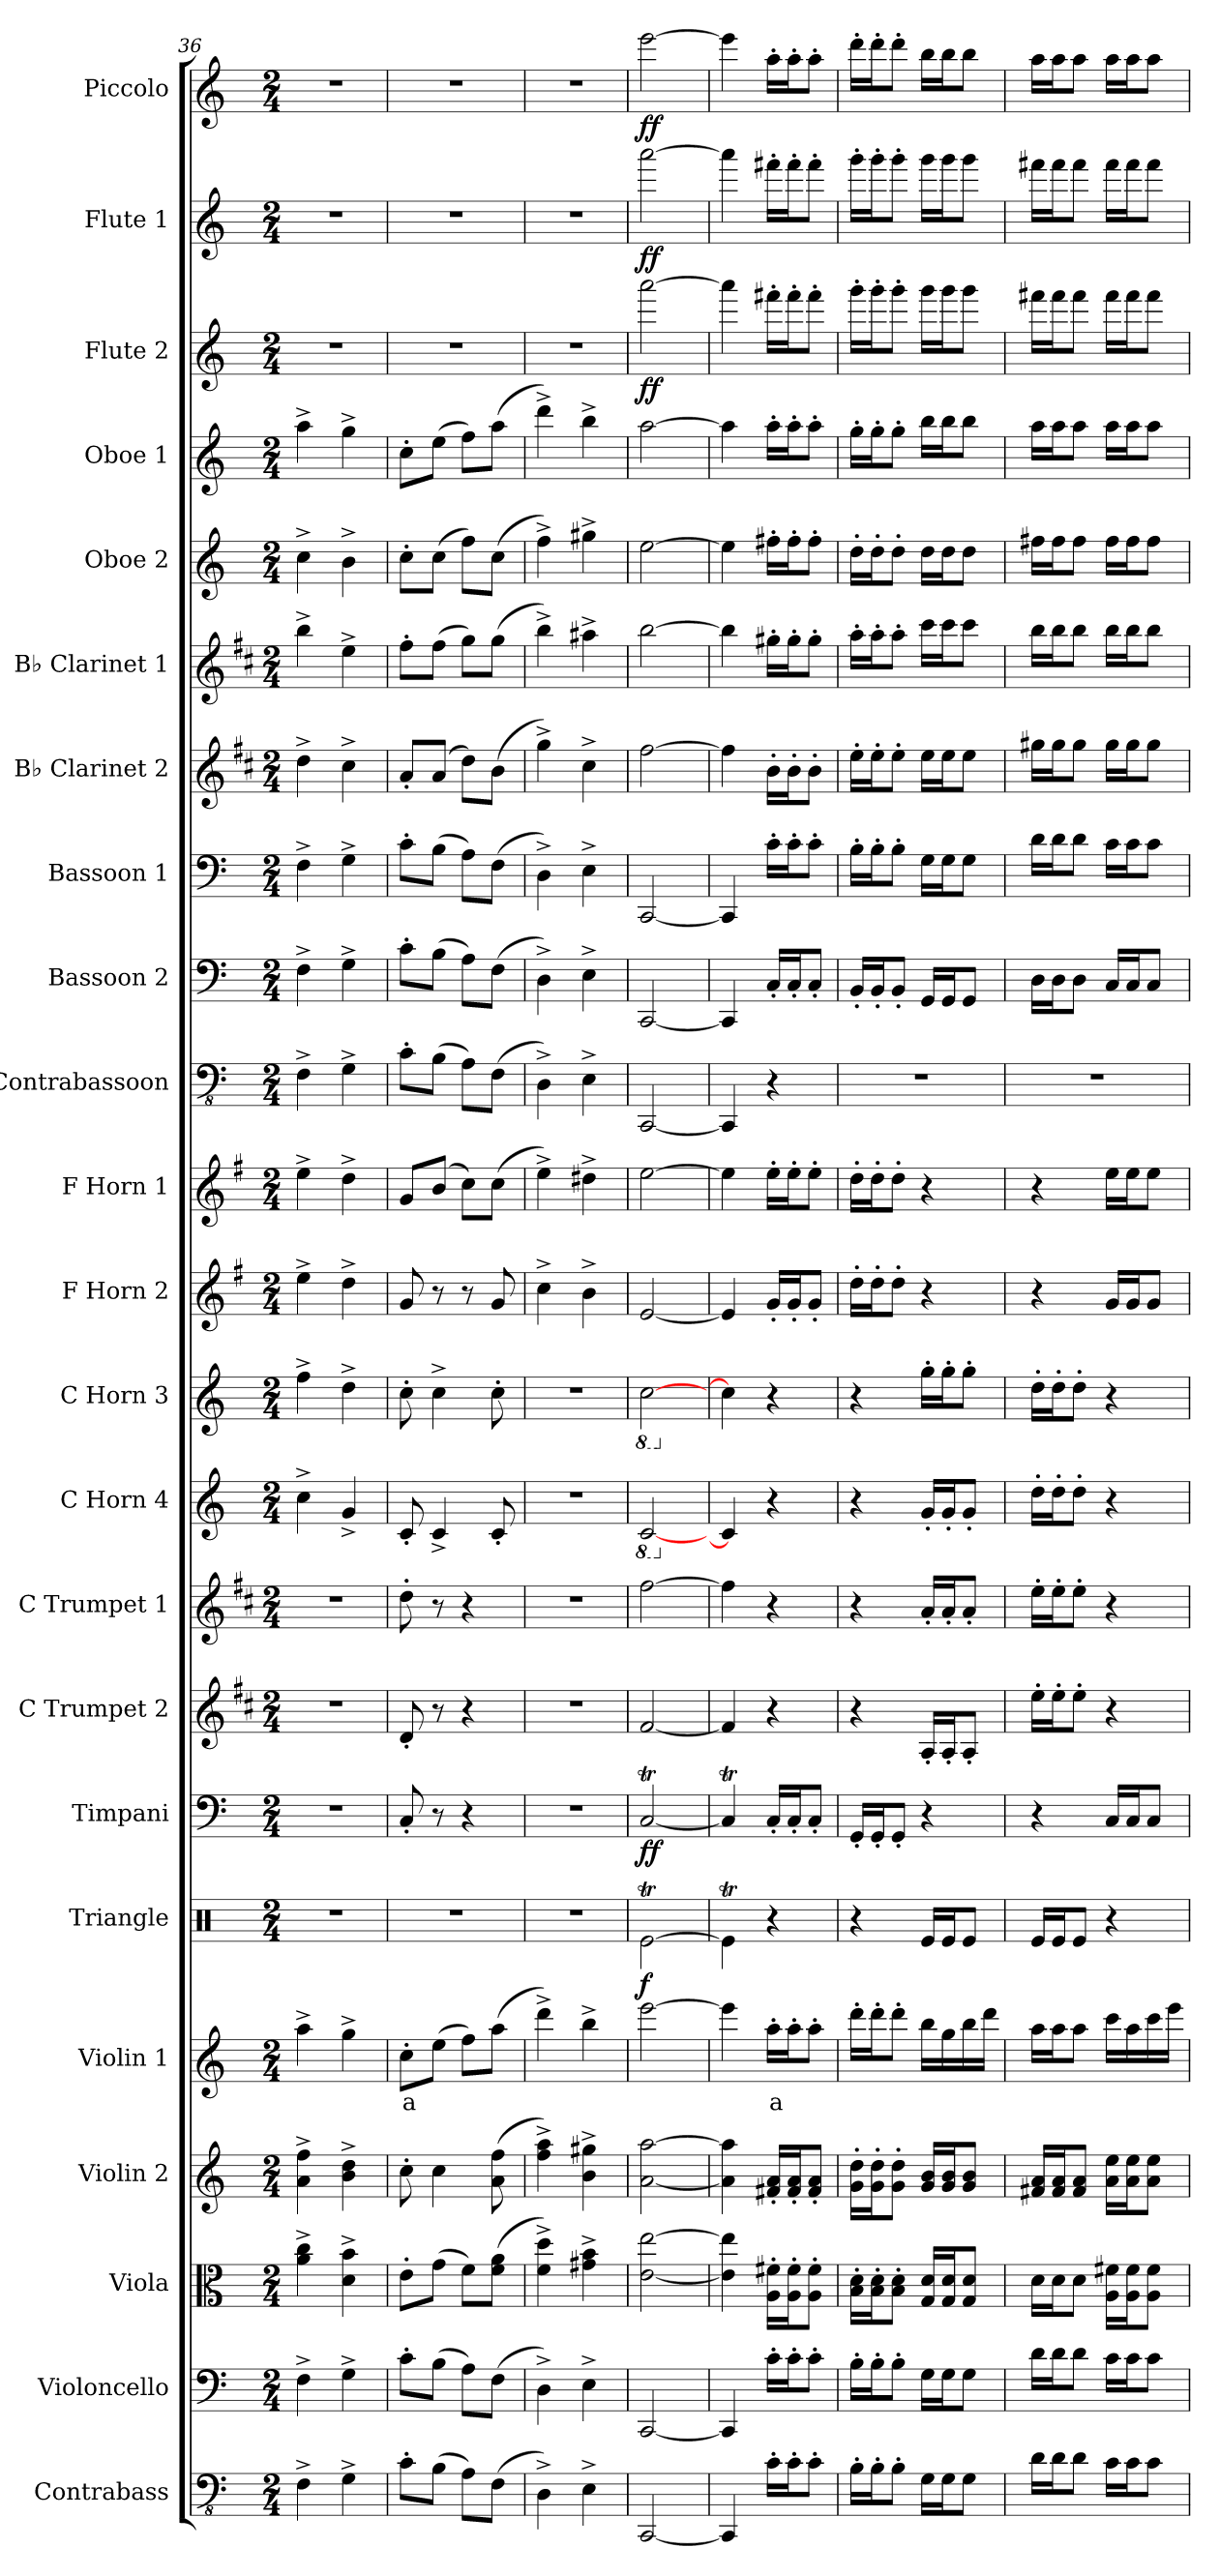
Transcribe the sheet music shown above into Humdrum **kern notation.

**kern	**kern	**kern	**kern	**kern	**text	**kern	**dynam	**kern	**dynam	**kern	**kern	**kern	**kern	**kern	**kern	**kern	**kern	**kern	**kern	**kern	**kern	**kern	**kern	**dynam	**kern	**dynam	**kern	**dynam
*part23	*part22	*part21	*part20	*part19	*part19	*part18	*part18	*part17	*part17	*part16	*part15	*part14	*part13	*part12	*part11	*part10	*part9	*part8	*part7	*part6	*part5	*part4	*part3	*part3	*part2	*part2	*part1	*part1
*staff23	*staff22	*staff21	*staff20	*staff19	*staff19	*staff18	*staff18	*staff17	*staff17	*staff16	*staff15	*staff14	*staff13	*staff12	*staff11	*staff10	*staff9	*staff8	*staff7	*staff6	*staff5	*staff4	*staff3	*staff3	*staff2	*staff2	*staff1	*staff1
*I"Contrabass	*I"Violoncello	*I"Viola	*I"Violin 2	*I"Violin 1	*	*I"Triangle	*	*I"Timpani	*	*I"C Trumpet 2	*I"C Trumpet 1	*I"C Horn 4	*I"C Horn 3	*I"F Horn 2	*I"F Horn 1	*I"Contrabassoon	*I"Bassoon 2	*I"Bassoon 1	*I"B♭ Clarinet 2	*I"B♭ Clarinet 1	*I"Oboe 2	*I"Oboe 1	*I"Flute 2	*	*I"Flute 1	*	*I"Piccolo	*
*I'Cb	*I'Vc	*I'Vla	*I'Vln 2	*I'Vln 1	*	*I'Tri	*	*I'Timp	*	*I'Tpt 2	*I'Tpt 1	*I'Hn 4	*I'Hn 3	*I'Hn 2	*I'Hn 1	*I'CBsn	*I'Bsn 2	*I'Bsn 1	*I'Cl 2	*I'Cl 1	*I'Ob 2	*I'Ob 1	*I'Fl 2	*	*I'Fl 1	*	*I'Picc	*
*clefFv4	*clefF4	*clefC3	*clefG2	*clefG2	*	*clefX	*	*clefF4	*	*clefG2	*clefG2	*clefG2	*clefG2	*clefG2	*clefG2	*clefFv4	*clefF4	*clefF4	*clefG2	*clefG2	*clefG2	*clefG2	*clefG2	*	*clefG2	*	*clefG2	*
*	*	*	*	*	*	*	*	*	*	*ITrd1c2	*ITrd1c2	*ITrd7c12	*ITrd7c12	*ITrd4c7	*ITrd4c7	*	*	*	*ITrd1c2	*ITrd1c2	*	*	*	*	*	*	*ITrd-7c-12	*
*k[]	*k[]	*k[]	*k[]	*k[]	*	*k[]	*	*k[]	*	*k[]	*k[]	*k[]	*k[]	*k[]	*k[]	*k[]	*k[]	*k[]	*k[]	*k[]	*k[]	*k[]	*k[]	*	*k[]	*	*k[]	*
*M2/4	*M2/4	*M2/4	*M2/4	*M2/4	*	*M2/4	*	*M2/4	*	*M2/4	*M2/4	*M2/4	*M2/4	*M2/4	*M2/4	*M2/4	*M2/4	*M2/4	*M2/4	*M2/4	*M2/4	*M2/4	*M2/4	*	*M2/4	*	*M2/4	*
=36	=36	=36	=36	=36	=36	=36	=36	=36	=36	=36	=36	=36	=36	=36	=36	=36	=36	=36	=36	=36	=36	=36	=36	=36	=36	=36	=36	=36
4FF^\	4F^\	4a\^ 4cc\^	4a\^ 4ff\^	4aa^\	.	2r	.	2r	.	2r	2r	4c^\	4f^\	4a^\	4a^\	4FF^\	4F^\	4F^\	4cc^\	4aa^\	4cc^\	4aa^\	2r	.	2r	.	2r	.
4GG^\	4G^\	4d\^ 4b\^	4b\^ 4dd\^	4gg^\	.	.	.	.	.	.	.	4G^/	4d^\	4g^\	4g^\	4GG^\	4G^\	4G^\	4b^\	4dd^\	4b^\	4gg^\	.	.	.	.	.	.
=37	=37	=37	=37	=37	=37	=37	=37	=37	=37	=37	=37	=37	=37	=37	=37	=37	=37	=37	=37	=37	=37	=37	=37	=37	=37	=37	=37	=37
!	!	!	!	!	!LO:LY:color=#FF0000	!	!	!	!	!	!	!	!	!	!	!	!	!	!	!	!	!	!	!	!	!	!	!
8C'\L	8c'\L	8e'\L	8cc'\	8cc'\L	a	2r	.	8C'/	.	8c'/	8cc'\	8C'/	8c'\	8c/	8c/L	8C'\L	8c'\L	8c'\L	8g'/L	8ee'\L	8cc'\L	8cc'\L	2r	.	2r	.	2r	.
(8BB\J	(8B\J	(8g\J	4cc\	(8ee\J	.	.	.	8r	.	8r	8r	4C^/	4c^\	8r	(8e/J	(8BB\J	(8B\J	(8B\J	(8g/J	(8ee\J	(8cc\J	(8ee\J	.	.	.	.	.	.
8AA\L)	8A\L)	8f\L)	.	8ff\L)	.	.	.	4r	.	4r	4r	.	.	8r	8f\L)	8AA\L)	8A\L)	8A\L)	8cc\L)	8ff\L)	8ff\L)	8ff\L)	.	.	.	.	.	.
(8FF\J	(8F\J	(8f\ 8a\J	(8a\ 8ff\	(8aa\J	.	.	.	.	.	.	.	8C'/	8c'\	8c/	(8f\J	(8FF\J	(8F\J	(8F\J	(8a\J	(8ff\J	(8cc\J	(8aa\J	.	.	.	.	.	.
=38	=38	=38	=38	=38	=38	=38	=38	=38	=38	=38	=38	=38	=38	=38	=38	=38	=38	=38	=38	=38	=38	=38	=38	=38	=38	=38	=38	=38
4DD^\)	4D^\)	4f\^ 4dd\^)	4ff\^ 4aa\^)	4ddd^\)	.	2r	.	2r	.	2r	2r	2r	2r	4f^\	4a^\)	4DD^\)	4D^\)	4D^\)	4ff^\)	4aa^\)	4ff^\)	4ddd^\)	2r	.	2r	.	2r	.
4EE^\	4E^\	4g#X\^ 4b\^	4b\^ 4gg#X\^	4bb^\	.	.	.	.	.	.	.	.	.	4e^\	4g#X^\	4EE^\	4E^\	4E^\	4b^\	4gg#X^\	4gg#X^\	4bb^\	.	.	.	.	.	.
=39	=39	=39	=39	=39	=39	=39	=39	=39	=39	=39	=39	=39	=39	=39	=39	=39	=39	=39	=39	=39	=39	=39	=39	=39	=39	=39	=39	=39
*	*	*	*	*	*	*	*	*	*	*	*	*8ba	*	*	*	*	*	*	*	*	*	*	*	*	*	*	*	*
*	*	*	*	*	*	*	*	*	*	*	*	*	*8ba	*	*	*	*	*	*	*	*	*	*	*	*	*	*	*
!	!	!	!	!	!	!	!LO:DY:b	!	!LO:DY:b	!	!	!	!	!	!	!	!	!	!	!	!	!	!	!LO:DY:b	!	!LO:DY:b	!	!LO:DY:b
[2CCC/	[2CC/	[2e\ [2ee\	[2a\ [2aa\	[2eee\	.	[2Ret\	f	[2CT/	ff	[2e/	[2ee\	[2CC/	[2C\	[2A/	[2a\	[2CCC/	[2CC/	[2CC/	[2ee\	[2aa\	[2ee\	[2aa\	[2aaa\	ff	[2aaa\	ff	[2eeee\	ff
=40	=40	=40	=40	=40	=40	=40	=40	=40	=40	=40	=40	=40	=40	=40	=40	=40	=40	=40	=40	=40	=40	=40	=40	=40	=40	=40	=40	=40
*	*	*	*	*	*	*	*	*	*	*	*	*X8ba	*	*	*	*	*	*	*	*	*	*	*	*	*	*	*	*
*	*	*	*	*	*	*	*	*	*	*	*	*	*X8ba	*	*	*	*	*	*	*	*	*	*	*	*	*	*	*
4CCC/]	4CC/]	4e\] 4ee\]	4a\] 4aa\]	4eee\]	.	4Ret\]	.	4CT/]	.	4e/]	4ee\]	4C/]	4c\]	4A/]	4a\]	4CCC/]	4CC/]	4CC/]	4ee\]	4aa\]	4ee\]	4aa\]	4aaa\]	.	4aaa\]	.	4eeee\]	.
!	!	!	!	!	!LO:LY:color=#FF0000	!	!	!	!	!	!	!	!	!	!	!	!	!	!	!	!	!	!	!	!	!	!	!
16C'\LL	16c'\LL	16A\' 16f#X\'LL	16f#X/' 16a/'LL	16aa'\LL	a	4r	.	16C'/LL	.	4r	4r	4r	4r	16c'/LL	16a'\LL	4r	16C'/LL	16c'\LL	16a'\LL	16ff#X'\LL	16ff#X'\LL	16aa'\LL	16fff#X'\LL	.	16fff#X'\LL	.	16aaa'\LL	.
16C'\J	16c'\J	16A\' 16f#\'J	16f#/' 16a/'J	16aa'\J	.	.	.	16C'/J	.	.	.	.	.	16c'/J	16a'\J	.	16C'/J	16c'\J	16a'\J	16ff#'\J	16ff#'\J	16aa'\J	16fff#'\J	.	16fff#'\J	.	16aaa'\J	.
8C'\J	8c'\J	8A\' 8f#\'J	8f#/' 8a/'J	8aa'\J	.	.	.	8C'/J	.	.	.	.	.	8c'/J	8a'\J	.	8C'/J	8c'\J	8a'\J	8ff#'\J	8ff#'\J	8aa'\J	8fff#'\J	.	8fff#'\J	.	8aaa'\J	.
=41	=41	=41	=41	=41	=41	=41	=41	=41	=41	=41	=41	=41	=41	=41	=41	=41	=41	=41	=41	=41	=41	=41	=41	=41	=41	=41	=41	=41
16BB'\LL	16B'\LL	16B\' 16d\'LL	16g\' 16dd\'LL	16ddd'\LL	.	4r	.	16GG'/LL	.	4r	4r	4r	4r	16g'\LL	16g'\LL	2r	16BB'/LL	16B'\LL	16dd'\LL	16gg'\LL	16dd'\LL	16gg'\LL	16ggg'\LL	.	16ggg'\LL	.	16dddd'\LL	.
16BB'\J	16B'\J	16B\' 16d\'J	16g\' 16dd\'J	16ddd'\J	.	.	.	16GG'/J	.	.	.	.	.	16g'\J	16g'\J	.	16BB'/J	16B'\J	16dd'\J	16gg'\J	16dd'\J	16gg'\J	16ggg'\J	.	16ggg'\J	.	16dddd'\J	.
8BB'\J	8B'\J	8B\' 8d\'J	8g\' 8dd\'J	8ddd'\J	.	.	.	8GG'/J	.	.	.	.	.	8g'\J	8g'\J	.	8BB'/J	8B'\J	8dd'\J	8gg'\J	8dd'\J	8gg'\J	8ggg'\J	.	8ggg'\J	.	8dddd'\J	.
16GG\LL	16G\LL	16G/ 16d/LL	16g/ 16b/LL	16bb\LL	.	16Re/LL	.	4r	.	16G'/LL	16g'/LL	16G'/LL	16g'\LL	4r	4r	.	16GG/LL	16G\LL	16dd\LL	16bb\LL	16dd\LL	16bb\LL	16ggg\LL	.	16ggg\LL	.	16bbb\LL	.
16GG\J	16G\J	16G/ 16d/J	16g/ 16b/J	16gg\	.	16Re/J	.	.	.	16G'/J	16g'/J	16G'/J	16g'\J	.	.	.	16GG/J	16G\J	16dd\J	16bb\J	16dd\J	16bb\J	16ggg\J	.	16ggg\J	.	16bbb\J	.
8GG\J	8G\J	8G/ 8d/J	8g/ 8b/J	16bb\	.	8Re/J	.	.	.	8G'/J	8g'/J	8G'/J	8g'\J	.	.	.	8GG/J	8G\J	8dd\J	8bb\J	8dd\J	8bb\J	8ggg\J	.	8ggg\J	.	8bbb\J	.
.	.	.	.	16ddd\JJ	.	.	.	.	.	.	.	.	.	.	.	.	.	.	.	.	.	.	.	.	.	.	.	.
=42	=42	=42	=42	=42	=42	=42	=42	=42	=42	=42	=42	=42	=42	=42	=42	=42	=42	=42	=42	=42	=42	=42	=42	=42	=42	=42	=42	=42
16D\LL	16d\LL	16d\LL	16f#X/ 16a/LL	16aa\LL	.	16Re/LL	.	4r	.	16dd'\LL	16dd'\LL	16d'\LL	16d'\LL	4r	4r	2r	16D\LL	16d\LL	16ff#X\LL	16aa\LL	16ff#X\LL	16aa\LL	16fff#X\LL	.	16fff#X\LL	.	16aaa\LL	.
16D\J	16d\J	16d\J	16f#/ 16a/J	16aa\J	.	16Re/J	.	.	.	16dd'\J	16dd'\J	16d'\J	16d'\J	.	.	.	16D\J	16d\J	16ff#\J	16aa\J	16ff#\J	16aa\J	16fff#\J	.	16fff#\J	.	16aaa\J	.
8D\J	8d\J	8d\J	8f#/ 8a/J	8aa\J	.	8Re/J	.	.	.	8dd'\J	8dd'\J	8d'\J	8d'\J	.	.	.	8D\J	8d\J	8ff#\J	8aa\J	8ff#\J	8aa\J	8fff#\J	.	8fff#\J	.	8aaa\J	.
16C\LL	16c\LL	16A\ 16f#X\LL	16a\ 16ee\LL	16ccc\LL	.	4r	.	16C/LL	.	4r	4r	4r	4r	16c/LL	16a\LL	.	16C/LL	16c\LL	16ff#\LL	16aa\LL	16ff#\LL	16aa\LL	16fff#\LL	.	16fff#\LL	.	16aaa\LL	.
16C\J	16c\J	16A\ 16f#\J	16a\ 16ee\J	16aa\	.	.	.	16C/J	.	.	.	.	.	16c/J	16a\J	.	16C/J	16c\J	16ff#\J	16aa\J	16ff#\J	16aa\J	16fff#\J	.	16fff#\J	.	16aaa\J	.
8C\J	8c\J	8A\ 8f#\J	8a\ 8ee\J	16ccc\	.	.	.	8C/J	.	.	.	.	.	8c/J	8a\J	.	8C/J	8c\J	8ff#\J	8aa\J	8ff#\J	8aa\J	8fff#\J	.	8fff#\J	.	8aaa\J	.
.	.	.	.	16eee\JJ	.	.	.	.	.	.	.	.	.	.	.	.	.	.	.	.	.	.	.	.	.	.	.	.
=	=	=	=	=	=	=	=	=	=	=	=	=	=	=	=	=	=	=	=	=	=	=	=	=	=	=	=	=
*-	*-	*-	*-	*-	*-	*-	*-	*-	*-	*-	*-	*-	*-	*-	*-	*-	*-	*-	*-	*-	*-	*-	*-	*-	*-	*-	*-	*-
